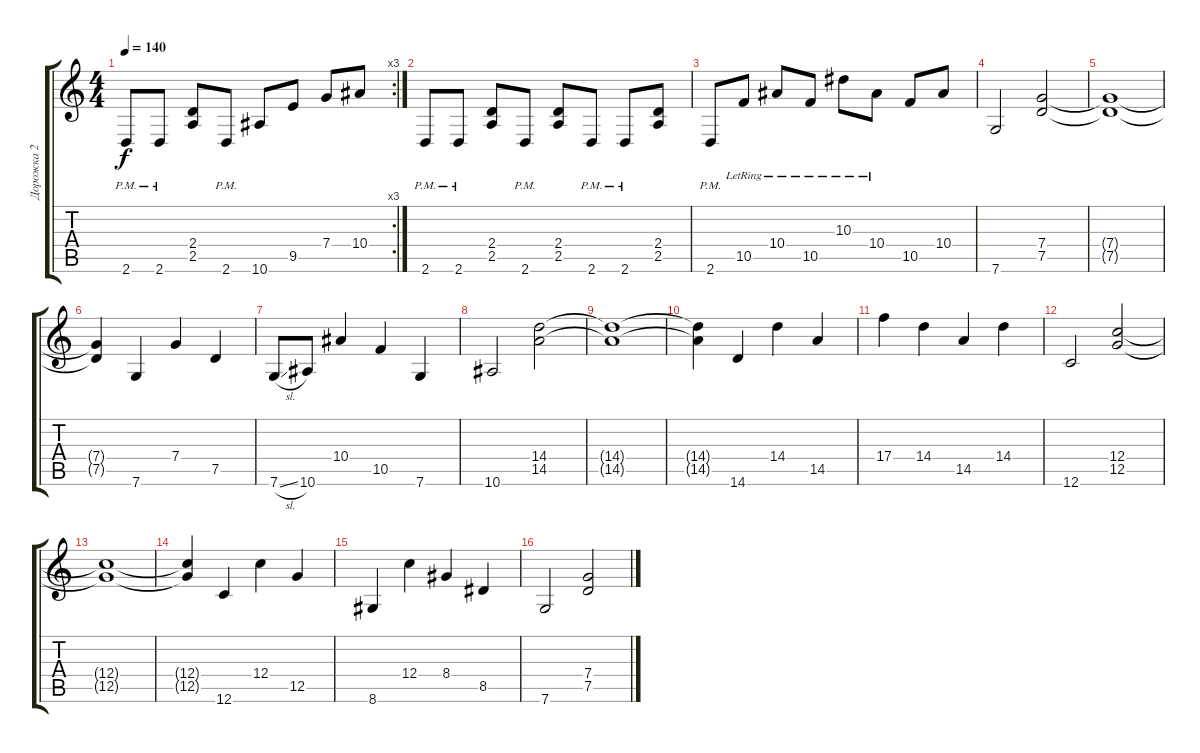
\track ("Дорожка 2" "Дорожка 2") {instrument distortionguitar}
\staff {score tabs}
\tuning (D4 A3 F3 C3 G2 C2) {hide}
\rc 3
\ts (4 4)
\tempo 140
\clef g2
\ks c
2.6{pm}.8{dy f} 2.6{pm}.8 (2.4 2.5).8 2.6{pm}.8 10.6.8 9.5.8 7.4.8 10.4.8 |
2.6{pm}.8 2.6{pm}.8 (2.4 2.5).8 2.6{pm}.8 (2.4 2.5).8 2.6{pm}.8 2.6{pm}.8 (2.4 2.5).8 |
2.6{pm}.8 10.5{lr}.8 10.4{lr}.8 10.5{lr}.8 10.3{lr}.8 10.4{lr}.8 10.5.8 10.4.8 |
7.6.2{instrument electricguitarjazz} (7.4 7.5).2 |
(7.4{t} 7.5{t}).1 |
(7.4{t} 7.5{t}).4 7.6.4 7.4.4 7.5.4 |
7.6{sl}.8 10.6.8 10.4.4 10.5.4 7.6.4 |
10.6.2 (14.4 14.5).2 |
(14.4{t} 14.5{t}).1 |
(14.4{t} 14.5{t}).4 14.6.4 14.4.4 14.5.4 |
17.4.4 14.4.4 14.5.4 14.4.4 |
12.6.2 (12.4 12.5).2 |
(12.4{t} 12.5{t}).1 |
(12.4{t} 12.5{t}).4 12.6.4 12.4.4 12.5.4 |
8.6.4 12.4.4 8.4.4 8.5.4 |
7.6.2 (7.4 7.5).2
